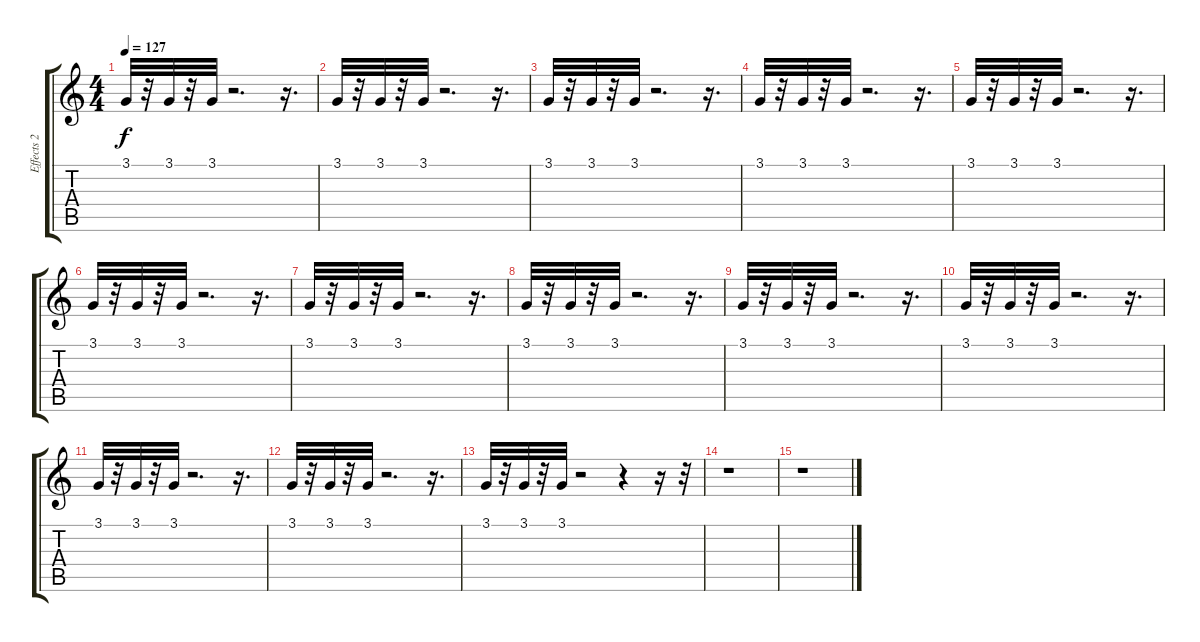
\track ("Effects 2" "Effects 2") {instrument orchestrahit}
\staff {score tabs}
\tuning (E4 B3 G3 D3 A2 E2) {hide}
\ts (4 4)
\tempo 127
\clef g2
\ks c
3.1.32{dy f} r.32 3.1.32 r.32 3.1.32 r.2{d} r.16{d} |
3.1.32 r.32 3.1.32 r.32 3.1.32 r.2{d} r.16{d} |
3.1.32 r.32 3.1.32 r.32 3.1.32 r.2{d} r.16{d} |
3.1.32 r.32 3.1.32 r.32 3.1.32 r.2{d} r.16{d} |
3.1.32 r.32 3.1.32 r.32 3.1.32 r.2{d} r.16{d} |
3.1.32 r.32 3.1.32 r.32 3.1.32 r.2{d} r.16{d} |
3.1.32 r.32 3.1.32 r.32 3.1.32 r.2{d} r.16{d} |
3.1.32 r.32 3.1.32 r.32 3.1.32 r.2{d} r.16{d} |
3.1.32 r.32 3.1.32 r.32 3.1.32 r.2{d} r.16{d} |
3.1.32 r.32 3.1.32 r.32 3.1.32 r.2{d} r.16{d} |
3.1.32 r.32 3.1.32 r.32 3.1.32 r.2{d} r.16{d} |
3.1.32 r.32 3.1.32 r.32 3.1.32 r.2{d} r.16{d} |
3.1.32 r.32 3.1.32 r.32 3.1.32 r.2 r.4 r.16 r.32 |
r.1 |
r.1
